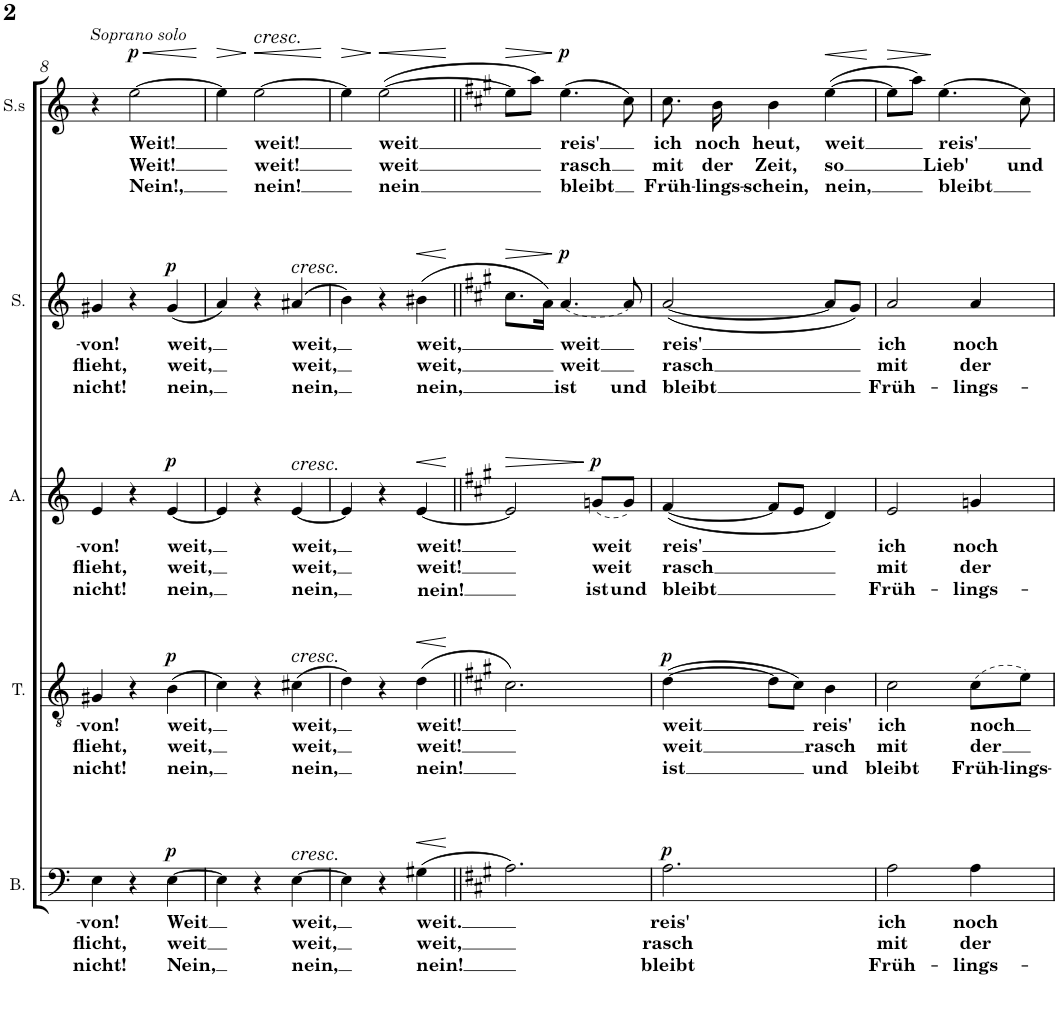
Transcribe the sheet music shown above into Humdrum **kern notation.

**kern	**text	**text	**text	**dynam	**kern	**text	**text	**text	**dynam	**kern	**text	**text	**text	**dynam	**kern	**text	**text	**text	**dynam	**kern	**text	**text	**text	**dynam
*part5	*part5	*part5	*part5	*part5	*part4	*part4	*part4	*part4	*part4	*part3	*part3	*part3	*part3	*part3	*part2	*part2	*part2	*part2	*part2	*part1	*part1	*part1	*part1	*part1
*staff5	*staff5	*staff5	*staff5	*staff5	*staff4	*staff4	*staff4	*staff4	*staff4	*staff3	*staff3	*staff3	*staff3	*staff3	*staff2	*staff2	*staff2	*staff2	*staff2	*staff1	*staff1	*staff1	*staff1	*staff1
*I"Bass	*	*	*	*	*I"Tenor	*	*	*	*	*I"Alto	*	*	*	*	*I"Soprano	*	*	*	*	*I"Soprano solo	*	*	*	*
*I'B.	*	*	*	*	*I'T.	*	*	*	*	*I'A.	*	*	*	*	*I'S.	*	*	*	*	*I'S.s	*	*	*	*
!!LO:PB:g=z
*clefF4	*	*	*	*	*clefGv2	*	*	*	*	*clefG2	*	*	*	*	*clefG2	*	*	*	*	*clefG2	*	*	*	*
*k[]	*	*	*	*	*k[]	*	*	*	*	*k[]	*	*	*	*	*k[]	*	*	*	*	*k[]	*	*	*	*
*M3/4	*	*	*	*	*M3/4	*	*	*	*	*M3/4	*	*	*	*	*M3/4	*	*	*	*	*M3/4	*	*	*	*
=8	=8	=8	=8	=8	=8	=8	=8	=8	=8	=8	=8	=8	=8	=8	=8	=8	=8	=8	=8	=8	=8	=8	=8	=8
!	!	!	!	!	!	!	!	!	!	!	!	!	!	!	!	!	!	!	!	!LO:TX:a:i:t=Soprano solo	!	!	!	!
!	!LO:LY:b	!LO:LY:b	!LO:LY:b	!	!	!LO:LY:b	!LO:LY:b	!LO:LY:b	!	!	!LO:LY:b	!LO:LY:b	!LO:LY:b	!	!	!LO:LY:b	!LO:LY:b	!LO:LY:b	!	!	!	!	!	!
4E\	-von!	flicht,	nicht!	.	4G#X/	-von!	flieht,	nicht!	.	4e/	-von!	flieht,	nicht!	.	4g#X/	-von!	flieht,	nicht!	.	4r	.	.	.	.
!	!	!	!	!	!	!	!	!	!	!	!	!	!	!	!	!	!	!	!	!	!LO:LY:b	!LO:LY:b	!LO:LY:b	!LO:HP:b
!	!	!	!	!	!	!	!	!	!	!	!	!	!	!	!	!	!	!	!	!	!	!	!	!LO:DY:n=1:a
4r	.	.	.	.	4r	.	.	.	.	4r	.	.	.	.	4r	.	.	.	.	[2ee\	Weit!	Weit!	Nein!,	< p
!	!LO:LY:b	!LO:LY:b	!LO:LY:b	!LO:DY:a	!	!LO:LY:b	!LO:LY:b	!LO:LY:b	!LO:DY:a	!	!LO:LY:b	!LO:LY:b	!LO:LY:b	!LO:DY:a	!	!LO:LY:b	!LO:LY:b	!LO:LY:b	!LO:DY:a	!	!	!	!	!
[4E\	-Weit	weit	Nein,	p	(4B\	weit,	weit,	nein,	p	[4e/	weit,	weit,	nein,	p	(4g#/	weit,	weit,	nein,	p	.	.	.	.	.
.	.	.	.	.	.	.	.	.	.	.	.	.	.	.	.	.	.	.	.	.	.	.	.	[
=9	=9	=9	=9	=9	=9	=9	=9	=9	=9	=9	=9	=9	=9	=9	=9	=9	=9	=9	=9	=9	=9	=9	=9	=9
!	!	!	!	!	!	!	!	!	!	!	!	!	!	!	!	!	!	!	!	!	!	!	!	!LO:HP:b
4E\]	.	.	.	.	4c\)	.	.	.	.	4e/]	.	.	.	.	4a/)	.	.	.	.	4ee\]	.	.	.	>
!	!	!	!	!	!	!	!	!	!	!	!	!	!	!	!	!	!	!	!	!LO:TX:a:i:t=cresc.	!	!	!	!
!	!	!	!	!	!	!	!	!	!	!	!	!	!	!	!	!	!	!	!	!	!LO:LY:b	!LO:LY:b	!LO:LY:b	!LO:HP:n=1:b
4r	.	.	.	.	4r	.	.	.	.	4r	.	.	.	.	4r	.	.	.	.	[2ee\	weit!	weit!	nein!	] <
!	!	!	!	!	!	!	!	!	!	!	!	!	!	!	!LO:TX:a:i:t=cresc.	!	!	!	!	!	!	!	!	!
!	!	!	!	!	!	!	!	!	!	!LO:TX:a:i:t=cresc.	!	!	!	!	!	!	!	!	!	!	!	!	!	!
!	!	!	!	!	!LO:TX:a:i:t=cresc.	!	!	!	!	!	!	!	!	!	!	!	!	!	!	!	!	!	!	!
!LO:TX:a:i:t=cresc.	!	!	!	!	!	!	!	!	!	!	!	!	!	!	!	!	!	!	!	!	!	!	!	!
!	!LO:LY:b	!LO:LY:b	!LO:LY:b	!	!	!LO:LY:b	!LO:LY:b	!LO:LY:b	!	!	!LO:LY:b	!LO:LY:b	!LO:LY:b	!	!	!LO:LY:b	!LO:LY:b	!LO:LY:b	!	!	!	!	!	!
[4E\	weit,	weit,	nein,	.	(4c#X\	weit,	weit,	nein,	.	[4e/	weit,	weit,	nein,	.	(4a#X/	weit,	weit,	nein,	.	.	.	.	.	.
.	.	.	.	.	.	.	.	.	.	.	.	.	.	.	.	.	.	.	.	.	.	.	.	[
=10	=10	=10	=10	=10	=10	=10	=10	=10	=10	=10	=10	=10	=10	=10	=10	=10	=10	=10	=10	=10	=10	=10	=10	=10
!	!	!	!	!	!	!	!	!	!	!	!	!	!	!	!	!	!	!	!	!	!	!	!	!LO:HP:b
4E\]	.	.	.	.	4d\)	.	.	.	.	4e/]	.	.	.	.	4b\)	.	.	.	.	4ee\]	.	.	.	>
!	!	!	!	!	!	!	!	!	!	!	!	!	!	!	!	!	!	!	!	!	!LO:LY:b	!LO:LY:b	!LO:LY:b	!LO:HP:n=1:b
4r	.	.	.	.	4r	.	.	.	.	4r	.	.	.	.	4r	.	.	.	.	([2ee\	weit	weit	nein	] <
!	!LO:LY:b	!LO:LY:b	!LO:LY:b	!LO:HP:b	!	!LO:LY:b	!LO:LY:b	!LO:LY:b	!LO:HP:b	!	!LO:LY:b	!LO:LY:b	!LO:LY:b	!LO:HP:b	!	!LO:LY:b	!LO:LY:b	!LO:LY:b	!LO:HP:b	!	!	!	!	!
(4G#X\	weit.	weit,	nein!	<	(4d\	weit!	weit!	nein!	<	[4e/	weit!	weit!	nein!	<	(4b#X\	weit,	weit,	nein,	<	.	.	.	.	.
.	.	.	.	[	.	.	.	.	[	.	.	.	.	[	.	.	.	.	[	.	.	.	.	[
=11||	=11||	=11||	=11||	=11||	=11||	=11||	=11||	=11||	=11||	=11||	=11||	=11||	=11||	=11||	=11||	=11||	=11||	=11||	=11||	=11||	=11||	=11||	=11||	=11||
*k[f#c#g#]	*	*	*	*	*k[f#c#g#]	*	*	*	*	*k[f#c#g#]	*	*	*	*	*k[f#c#g#]	*	*	*	*	*k[f#c#g#]	*	*	*	*
!	!	!	!	!	!	!	!	!	!	!	!	!	!	!LO:HP:b	!	!	!	!	!LO:HP:b	!	!	!	!	!LO:HP:b
2.A\)	.	.	.	.	2.c#\)	.	.	.	.	2e/]	.	.	.	>	8.cc#\L	.	.	.	>	8ee\L]	.	.	.	>
.	.	.	.	.	.	.	.	.	.	.	.	.	.	.	.	.	.	.	.	8aa\J)	.	.	.	.
.	.	.	.	.	.	.	.	.	.	.	.	.	.	.	16a\Jk)	.	.	.	.	.	.	.	.	.
!	!	!	!	!	!	!	!	!	!	!	!	!	!	!	!LO:T:dash	!LO:LY:b	!LO:LY:b	!LO:LY:b	!LO:DY:n=1:a	!	!LO:LY:b	!LO:LY:b	!LO:LY:b	!LO:DY:n=1:a
.	.	.	.	.	.	.	.	.	.	.	.	.	.	.	[4.a/	weit	weit	ist	] p	(4.ee\	reis'	rasch	bleibt	] p
!	!	!	!	!	!	!	!	!	!	!	!LO:LY:b	!LO:LY:b	!LO:LY:b	!LO:DY:n=1:a	!	!	!	!	!	!	!	!	!	!
.	.	.	.	.	.	.	.	.	.	(8gn/L	weit	weit	ist	] p	.	.	.	.	.	.	.	.	.	.
!	!	!	!	!	!	!	!	!	!	!	!	!	!LO:LY:b	!	!	!	!	!LO:LY:b	!	!	!	!	!	!
.	.	.	.	.	.	.	.	.	.	8g/J)	.	.	und	.	8a/]	.	.	und	.	8cc#\)	.	.	.	.
=12	=12	=12	=12	=12	=12	=12	=12	=12	=12	=12	=12	=12	=12	=12	=12	=12	=12	=12	=12	=12	=12	=12	=12	=12
!	!LO:LY:b	!LO:LY:b	!LO:LY:b	!LO:DY:a	!	!LO:LY:b	!LO:LY:b	!LO:LY:b	!LO:DY:a	!	!LO:LY:b	!LO:LY:b	!LO:LY:b	!	!	!LO:LY:b	!LO:LY:b	!LO:LY:b	!	!	!LO:LY:b	!LO:LY:b	!LO:LY:b	!
2.A\	reis'	rasch	bleibt	p	([4d\	weit	weit	ist	p	([4f#/	reis'	rasch	bleibt	.	([2a/	reis'	rasch	bleibt	.	8.cc#\	ich	mit	Früh-	.
!	!	!	!	!	!	!	!	!	!	!	!	!	!	!	!	!	!	!	!	!	!LO:LY:b	!LO:LY:b	!LO:LY:b	!
.	.	.	.	.	.	.	.	.	.	.	.	.	.	.	.	.	.	.	.	16b\	noch	der	-lings-	.
!	!	!	!	!	!	!	!	!	!	!	!	!	!	!	!	!	!	!	!	!	!LO:LY:b	!LO:LY:b	!LO:LY:b	!
.	.	.	.	.	8d\L]	.	.	.	.	8f#/L]	.	.	.	.	.	.	.	.	.	4b\	heut,	Zeit,	-schein,	.
.	.	.	.	.	8c#\J)	.	.	.	.	8e/J	.	.	.	.	.	.	.	.	.	.	.	.	.	.
!	!	!	!	!	!	!LO:LY:b	!LO:LY:b	!LO:LY:b	!	!	!	!	!	!	!	!	!	!	!	!	!LO:LY:b	!LO:LY:b	!LO:LY:b	!LO:HP:b
.	.	.	.	.	4B\	reis'	rasch	und	.	4d/)	.	.	.	.	8a/L]	.	.	.	.	([4ee\	weit	so	nein,	<
.	.	.	.	.	.	.	.	.	.	.	.	.	.	.	8g#/J)	.	.	.	.	.	.	.	.	.
.	.	.	.	.	.	.	.	.	.	.	.	.	.	.	.	.	.	.	.	.	.	.	.	[
=13	=13	=13	=13	=13	=13	=13	=13	=13	=13	=13	=13	=13	=13	=13	=13	=13	=13	=13	=13	=13	=13	=13	=13	=13
!	!LO:LY:b	!LO:LY:b	!LO:LY:b	!	!	!LO:LY:b	!LO:LY:b	!LO:LY:b	!	!	!LO:LY:b	!LO:LY:b	!LO:LY:b	!	!	!LO:LY:b	!LO:LY:b	!LO:LY:b	!	!	!	!	!	!LO:HP:b
2A\	ich	mit	Früh-	.	2c#\	ich	mit	bleibt	.	2e/	ich	mit	Früh-	.	2a/	ich	mit	Früh-	.	8ee\L]	.	.	.	>
.	.	.	.	.	.	.	.	.	.	.	.	.	.	.	.	.	.	.	.	8aa\J)	.	.	.	.
!	!	!	!	!	!	!	!	!	!	!	!	!	!	!	!	!	!	!	!	!	!LO:LY:b	!LO:LY:b	!LO:LY:b	!
.	.	.	.	.	.	.	.	.	.	.	.	.	.	.	.	.	.	.	.	(4.ee\	reis'	Lieb'	bleibt	]
!	!LO:LY:b	!LO:LY:b	!LO:LY:b	!	!	!LO:LY:b	!LO:LY:b	!LO:LY:b	!	!	!LO:LY:b	!LO:LY:b	!LO:LY:b	!	!	!LO:LY:b	!LO:LY:b	!LO:LY:b	!	!	!	!	!	!
4A\	noch	der	-lings-	.	(8c#\L	noch	der	Früh-	.	4gn/	noch	der	-lings-	.	4a/	noch	der	-lings-	.	.	.	.	.	.
!	!	!	!	!	!	!	!	!LO:LY:b	!	!	!	!	!	!	!	!	!	!	!	!	!	!LO:LY:b	!	!
.	.	.	.	.	8e\J)	.	.	-lings-	.	.	.	.	.	.	.	.	.	.	.	8cc#\)	.	und	.	.
=	=	=	=	=	=	=	=	=	=	=	=	=	=	=	=	=	=	=	=	=	=	=	=	=
*-	*-	*-	*-	*-	*-	*-	*-	*-	*-	*-	*-	*-	*-	*-	*-	*-	*-	*-	*-	*-	*-	*-	*-	*-
